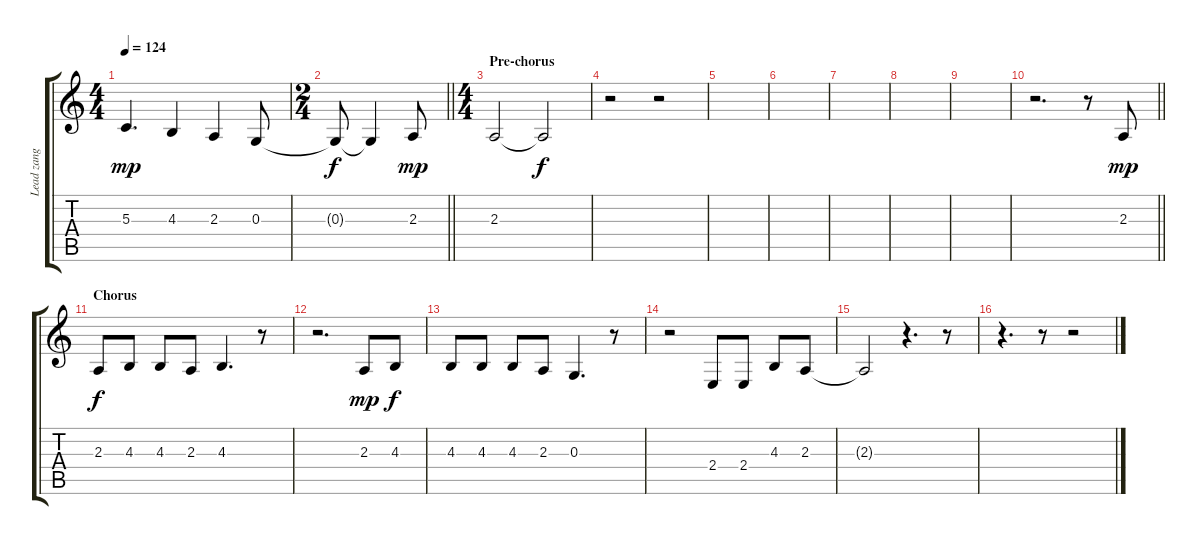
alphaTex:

\track ("Lead zang" "Lead zang") {instrument bassoon}
\staff {score tabs}
\tuning (E4 B3 G3 D3 A2 E2) {hide}
\ts (4 4)
\tempo 124
\clef g2
\ks c
5.3.4{d dy mp} 4.3.4 2.3.4 0.3.8 |
\ts (2 4)
\barLineRight lightlight
0.3{t}.8{dy f} 0.3{t}.4 2.3.8{dy mp} |
\ts (4 4)
\section ("" "Pre-chorus")
2.3.2 2.3{t}.2{dy f} |
r.2 r.2 |
|
|
|
|
|
\barLineRight lightlight
r.2{d} r.8 2.3.8{dy mp} |
\section ("" "Chorus")
2.3.8{dy f} 4.3.8 4.3.8 2.3.8 4.3.4{d} r.8 |
r.2{d} 2.3.8{dy mp} 4.3.8{dy f} |
4.3.8 4.3.8 4.3.8 2.3.8 0.3.4{d} r.8 |
r.2 2.4.8 2.4.8 4.3.8 2.3.8 |
2.3{t}.2 r.4{d} r.8 |
r.4{d} r.8 r.2
